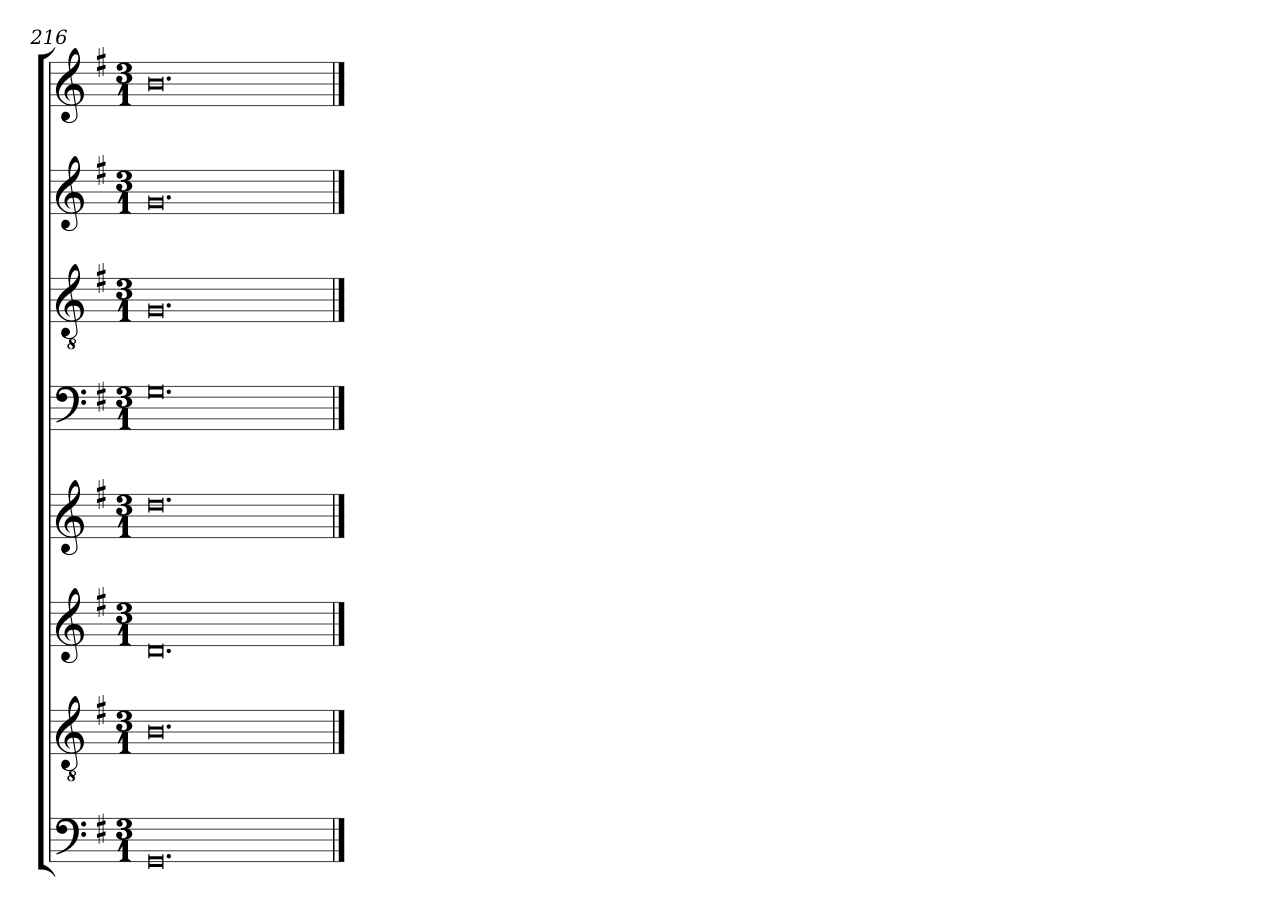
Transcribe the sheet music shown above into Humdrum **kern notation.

**kern	**kern	**kern	**kern	**kern	**kern	**kern	**kern
*part8	*part7	*part6	*part5	*part4	*part3	*part2	*part1
*staff8	*staff7	*staff6	*staff5	*staff4	*staff3	*staff2	*staff1
*clefF4	*clefGv2	*clefG2	*clefG2	*clefF4	*clefGv2	*clefG2	*clefG2
*k[f#]	*k[f#]	*k[f#]	*k[f#]	*k[f#]	*k[f#]	*k[f#]	*k[f#]
*G:	*G:	*G:	*G:	*G:	*G:	*G:	*G:
*M3/1	*M3/1	*M3/1	*M3/1	*M3/1	*M3/1	*M3/1	*M3/1
=216	=216	=216	=216	=216	=216	=216	=216
0.GG	0.B	0.d	0.dd	0.G	0.G	0.g	0.b
==	==	==	==	==	==	==	==
*-	*-	*-	*-	*-	*-	*-	*-
